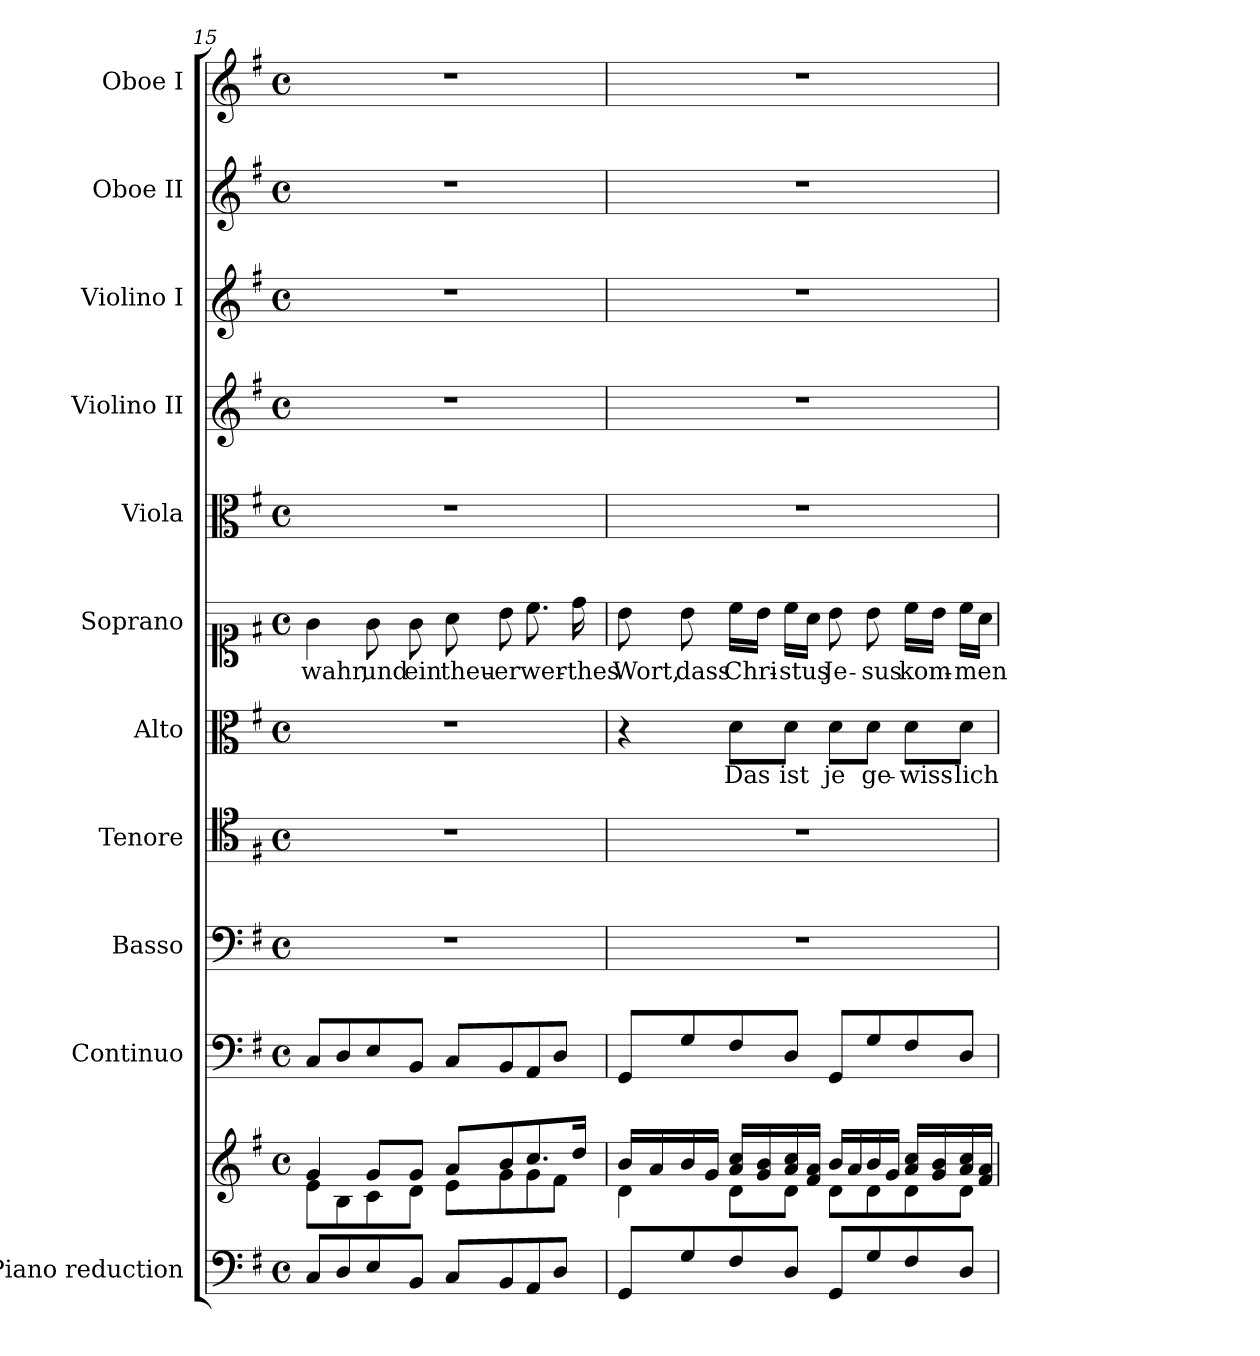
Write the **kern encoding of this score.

**kern	**kern	**kern	**kern	**kern	**kern	**text	**kern	**text	**kern	**kern	**kern	**kern	**kern
*part11	*part11	*part10	*part9	*part8	*part7	*part7	*part6	*part6	*part5	*part4	*part3	*part2	*part1
*staff12	*staff11	*staff10	*staff9	*staff8	*staff7	*staff7	*staff6	*staff6	*staff5	*staff4	*staff3	*staff2	*staff1
*I"Piano reduction	*	*I"Continuo	*I"Basso	*I"Tenore	*I"Alto	*	*I"Soprano	*	*I"Viola	*I"Violino II	*I"Violino I	*I"Oboe II	*I"Oboe I
*I'Pno	*	*	*	*	*	*	*	*	*	*	*	*I'Ob	*I'Ob
*clefF4	*clefG2	*clefF4	*clefF4	*clefC4	*clefC3	*	*clefC1	*	*clefC3	*clefG2	*clefG2	*clefG2	*clefG2
*k[f#]	*k[f#]	*k[f#]	*k[f#]	*k[f#]	*k[f#]	*	*k[f#]	*	*k[f#]	*k[f#]	*k[f#]	*k[f#]	*k[f#]
*M4/4	*M4/4	*M4/4	*M4/4	*M4/4	*M4/4	*	*M4/4	*	*M4/4	*M4/4	*M4/4	*M4/4	*M4/4
*met(c)	*met(c)	*met(c)	*met(c)	*met(c)	*met(c)	*	*met(c)	*	*met(c)	*met(c)	*met(c)	*met(c)	*met(c)
=15	=15	=15	=15	=15	=15	=15	=15	=15	=15	=15	=15	=15	=15
*	*^	*	*	*	*	*	*	*	*	*	*	*	*
!	!	!	!	!	!	!	!	!	!LO:LY:b	!	!	!	!	!
8C/L	4g/	8e\L	8C/L	1r	1r	1r	.	4g\	wahr,	1r	1r	1r	1r	1r
8D/	.	8B\	8D/	.	.	.	.	.	.	.	.	.	.	.
!	!	!	!	!	!	!	!	!	!LO:LY:b	!	!	!	!	!
8E/	8g/L	8c\	8E/	.	.	.	.	8g\	und	.	.	.	.	.
!	!	!	!	!	!	!	!	!	!LO:LY:b	!	!	!	!	!
8BB/J	8g/J	8d\J	8BB/J	.	.	.	.	8g\	ein	.	.	.	.	.
!	!	!	!	!	!	!	!	!	!LO:LY:b	!	!	!	!	!
8C/L	8a/L	8e\L	8C/L	.	.	.	.	8a\	theu-	.	.	.	.	.
!	!	!	!	!	!	!	!	!	!LO:LY:b	!	!	!	!	!
8BB/	8b/	8g\	8BB/	.	.	.	.	8b\	-er	.	.	.	.	.
!	!	!	!	!	!	!	!	!	!LO:LY:b	!	!	!	!	!
8AA/	8.cc/	8g\	8AA/	.	.	.	.	8.cc\	wer-	.	.	.	.	.
8D/J	.	8f#\J	8D/J	.	.	.	.	.	.	.	.	.	.	.
!	!	!	!	!	!	!	!	!	!LO:LY:b	!	!	!	!	!
.	16dd/Jk	.	.	.	.	.	.	16dd\	-thes	.	.	.	.	.
=16	=16	=16	=16	=16	=16	=16	=16	=16	=16	=16	=16	=16	=16	=16
!	!	!	!	!	!	!	!	!	!LO:LY:b	!	!	!	!	!
8GG/L	16b/LL	4d\	8GG/L	1r	1r	4r	.	8b\	Wort,	1r	1r	1r	1r	1r
.	16a/	.	.	.	.	.	.	.	.	.	.	.	.	.
!	!	!	!	!	!	!	!	!	!LO:LY:b	!	!	!	!	!
8G/	16b/	.	8G/	.	.	.	.	8b\	dass	.	.	.	.	.
.	16g/JJ	.	.	.	.	.	.	.	.	.	.	.	.	.
!	!	!	!	!	!	!	!LO:LY:b	!	!LO:LY:b	!	!	!	!	!
8F#/	16a/ 16cc/LL	8d\L	8F#/	.	.	8d\L	Das	16cc\LL	Chri-	.	.	.	.	.
.	16g/ 16b/	.	.	.	.	.	.	16b\JJ	.	.	.	.	.	.
!	!	!	!	!	!	!	!LO:LY:b	!	!LO:LY:b	!	!	!	!	!
8D/J	16a/ 16cc/	8d\J	8D/J	.	.	8d\J	ist	16cc\LL	-stus	.	.	.	.	.
.	16f#/ 16a/JJ	.	.	.	.	.	.	16a\JJ	.	.	.	.	.	.
!	!	!	!	!	!	!	!LO:LY:b	!	!LO:LY:b	!	!	!	!	!
8GG/L	16b/LL	8d\L	8GG/L	.	.	8d\L	je	8b\	Je-	.	.	.	.	.
.	16a/	.	.	.	.	.	.	.	.	.	.	.	.	.
!	!	!	!	!	!	!	!LO:LY:b	!	!LO:LY:b	!	!	!	!	!
8G/	16b/	8d\	8G/	.	.	8d\J	ge-	8b\	-sus	.	.	.	.	.
.	16g/JJ	.	.	.	.	.	.	.	.	.	.	.	.	.
!	!	!	!	!	!	!	!LO:LY:b	!	!LO:LY:b	!	!	!	!	!
8F#/	16a/ 16cc/LL	8d\	8F#/	.	.	8d\L	-wiss-	16cc\LL	kom-	.	.	.	.	.
.	16g/ 16b/	.	.	.	.	.	.	16b\JJ	.	.	.	.	.	.
!	!	!	!	!	!	!	!LO:LY:b	!	!LO:LY:b	!	!	!	!	!
8D/J	16a/ 16cc/	8d\J	8D/J	.	.	8d\J	-lich	16cc\LL	-men	.	.	.	.	.
.	16f#/ 16a/JJ	.	.	.	.	.	.	16a\JJ	.	.	.	.	.	.
*	*v	*v	*	*	*	*	*	*	*	*	*	*	*	*
=	=	=	=	=	=	=	=	=	=	=	=	=	=
*-	*-	*-	*-	*-	*-	*-	*-	*-	*-	*-	*-	*-	*-
